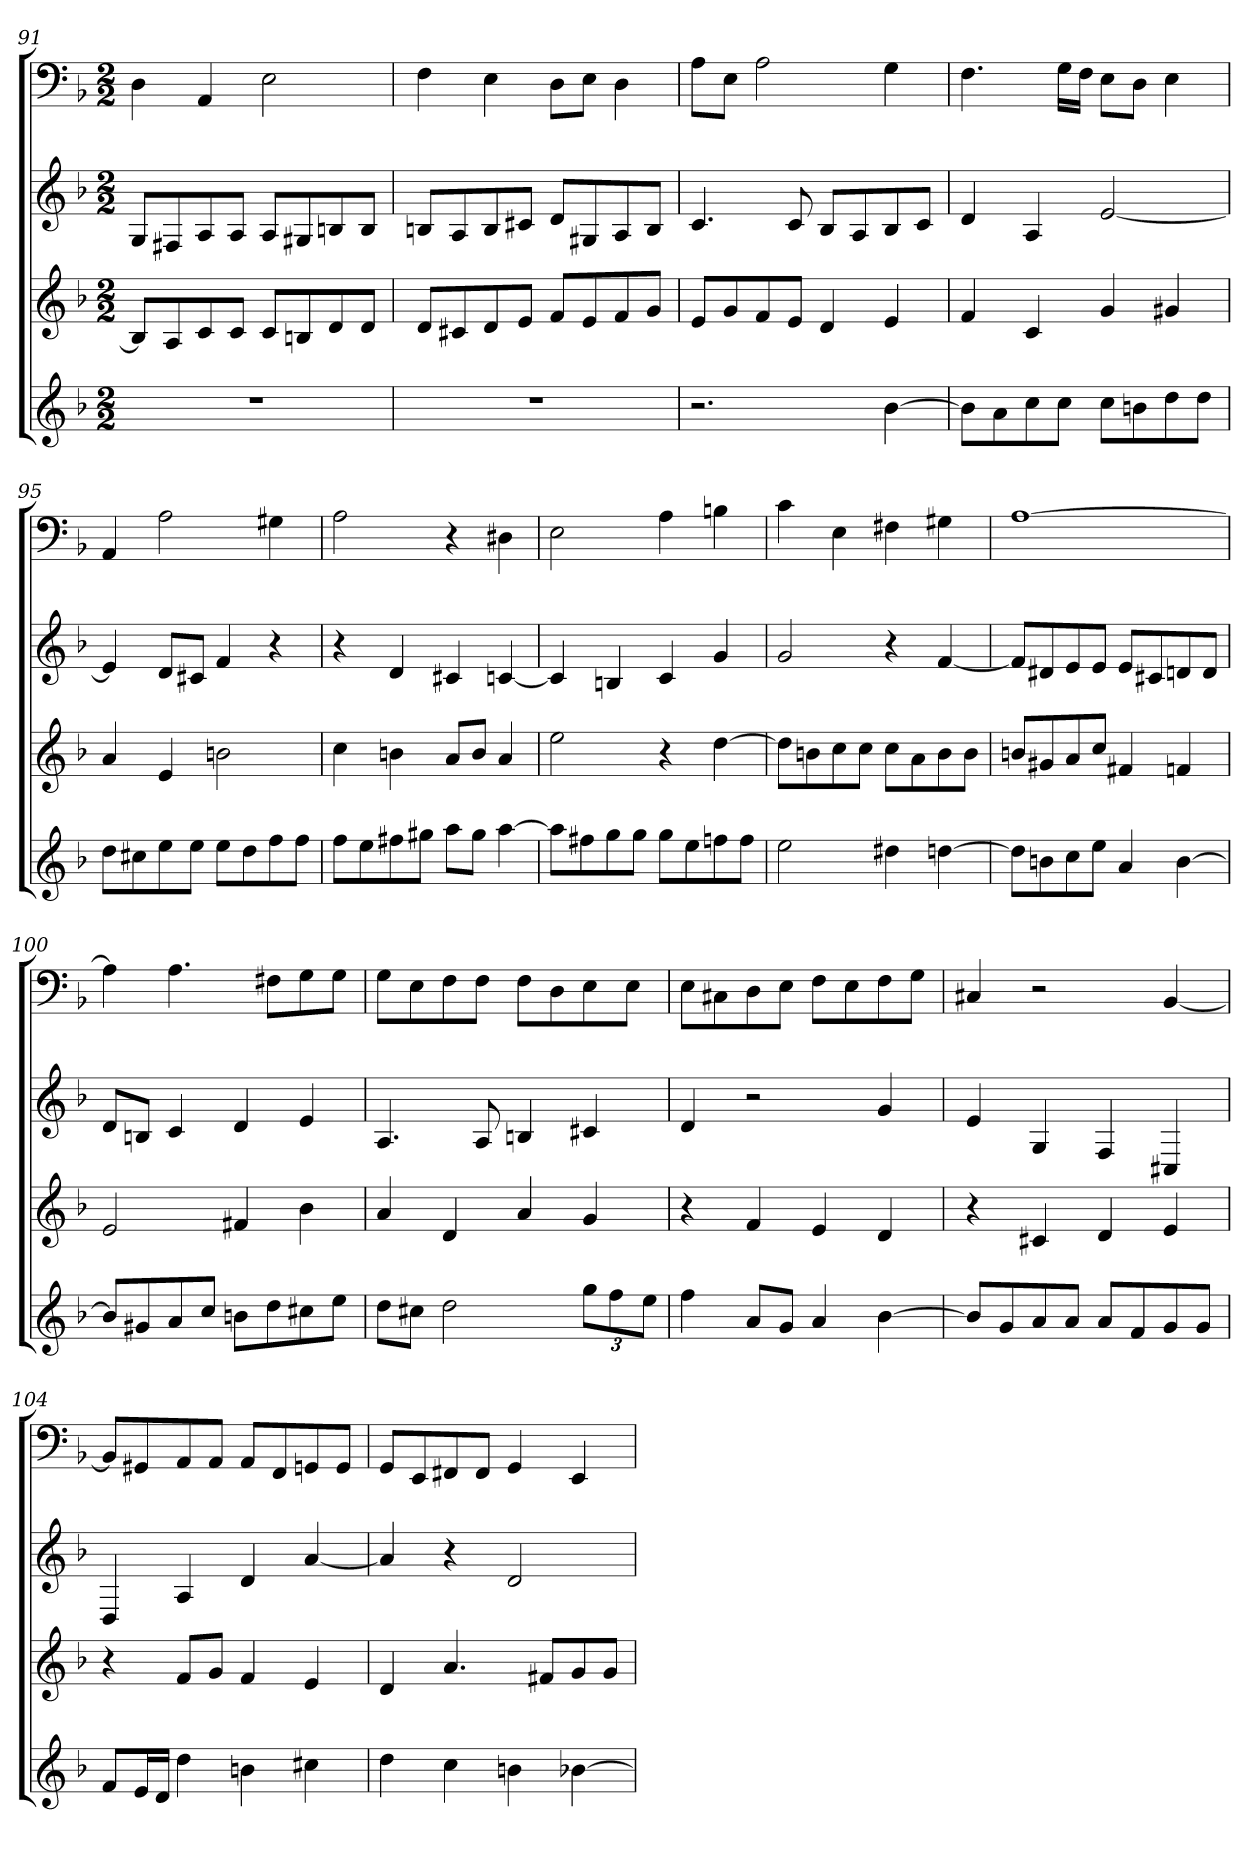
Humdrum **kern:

**kern	**kern	**kern	**kern
*part4	*part3	*part2	*part1
*staff4	*staff3	*staff2	*staff1
*k[b-]	*k[b-]	*k[b-]	*k[b-]
*d:	*d:	*d:	*d:
*M2/2	*M2/2	*M2/2	*M2/2
=91	=91	=91	=91
1r	8B-L]	8GL	4D
.	8A	8F#X	.
.	8c	8A	4AA
.	8cJ	8AJ	.
.	8cL	8AL	2E
.	8Bn	8G#X	.
.	8d	8Bn	.
.	8dJ	8BJ	.
=92	=92	=92	=92
1r	8dL	8BnL	4F
.	8c#X	8A	.
.	8d	8B	4E
.	8eJ	8c#XJ	.
.	8fL	8dL	8DL
.	8e	8G#X	8EJ
.	8f	8A	4D
.	8gJ	8BJ	.
=93	=93	=93	=93
2.r	8eL	4.c	8AL
.	8g	.	8EJ
.	8f	.	2A
.	8eJ	8c	.
.	4d	8B-L	.
.	.	8A	.
[4b-	4e	8B-	4G
.	.	8cJ	.
=94	=94	=94	=94
8b-L]	4f	4d	4.F
8a	.	.	.
8cc	4c	4A	.
8ccJ	.	.	16GLL
.	.	.	16FJJ
8ccL	4g	[2e	8EL
8bn	.	.	8DJ
8dd	4g#X	.	4E
8ddJ	.	.	.
=95	=95	=95	=95
8ddL	4a	4e]	4AA
8cc#X	.	.	.
8ee	4e	8dL	2A
8eeJ	.	8c#XJ	.
8eeL	2bn	4f	.
8dd	.	.	.
8ff	.	4r	4G#X
8ffJ	.	.	.
=96	=96	=96	=96
8ffL	4cc	4r	2A
8ee	.	.	.
8ff#X	4bn	4d	.
8gg#XJ	.	.	.
8aaL	8aL	4c#X	4r
8gg#J	8bJ	.	.
[4aa	4a	[4cn	4D#X
=97	=97	=97	=97
8aaL]	2ee	4c]	2E
8ff#X	.	.	.
8gg	.	4Bn	.
8ggJ	.	.	.
8ggL	4r	4c	4A
8ee	.	.	.
8ffn	[4dd	4g	4Bn
8ffJ	.	.	.
=98	=98	=98	=98
2ee	8ddL]	2g	4c
.	8bn	.	.
.	8cc	.	4E
.	8ccJ	.	.
4dd#X	8ccL	4r	4F#X
.	8a	.	.
[4ddn	8b	[4f	4G#X
.	8bJ	.	.
=99	=99	=99	=99
8ddL]	8bnL	8fL]	[1A
8bn	8g#X	8d#X	.
8cc	8a	8e	.
8eeJ	8ccJ	8eJ	.
4a	4f#X	8eL	.
.	.	8c#X	.
[4b	4fn	8dn	.
.	.	8dJ	.
=100	=100	=100	=100
8bL]	2e	8dL	4A]
8g#X	.	8BnJ	.
8a	.	4c	4.A
8ccJ	.	.	.
8bnL	4f#X	4d	.
8dd	.	.	8F#XL
8cc#X	4b-	4e	8G
8eeJ	.	.	8GJ
=101	=101	=101	=101
8ddL	4a	4.A	8GL
8cc#XJ	.	.	8E
2dd	4d	.	8F
.	.	8A	8FJ
.	4a	4Bn	8FL
.	.	.	8D
12ggL	4g	4c#X	8E
12ff	.	.	.
.	.	.	8EJ
12eeJ	.	.	.
=102	=102	=102	=102
4ff	4r	4d	8EL
.	.	.	8C#X
8aL	4f	2r	8D
8gJ	.	.	8EJ
4a	4e	.	8FL
.	.	.	8E
[4b-	4d	4g	8F
.	.	.	8GJ
=103	=103	=103	=103
8b-L]	4r	4e	4C#X
8g	.	.	.
8a	4c#X	4G	2r
8aJ	.	.	.
8aL	4d	4F	.
8f	.	.	.
8g	4e	4C#X	[4BB-
8gJ	.	.	.
=104	=104	=104	=104
8fL	4r	4D	8BB-L]
16eL	.	.	8GG#X
16dJJ	.	.	.
4dd	8fL	4A	8AA
.	8gJ	.	8AAJ
4bn	4f	4d	8AAL
.	.	.	8FF
4cc#X	4e	[4a	8GGn
.	.	.	8GGJ
=105	=105	=105	=105
4dd	4d	4a]	8GGL
.	.	.	8EE
4cc	4.a	4r	8FF#X
.	.	.	8FF#J
4bn	.	2d	4GG
.	8f#XL	.	.
[4b-X	8g	.	4EE
.	8gJ	.	.
=	=	=	=
*-	*-	*-	*-
